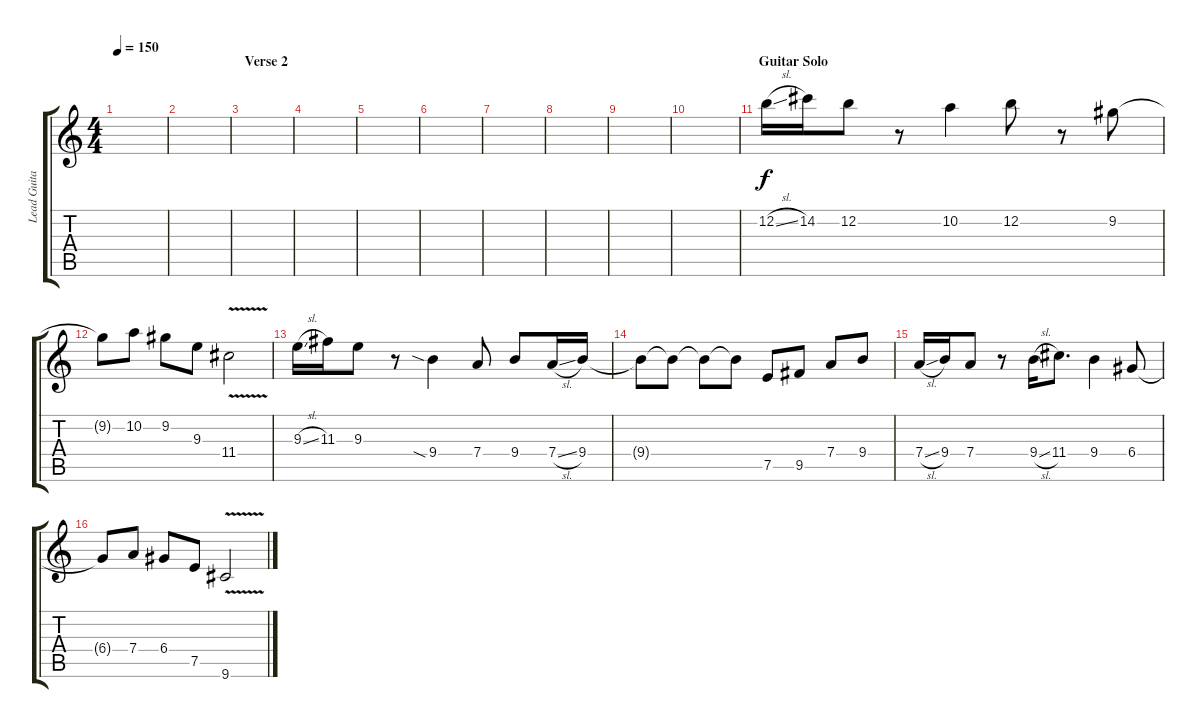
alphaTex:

\track ("Lead Guitar" "Lead Guita") {instrument overdrivenguitar}
\staff {score tabs}
\tuning (E4 B3 G3 D3 A2 E2) {hide}
\ts (4 4)
\tempo 150
\clef g2
\ks c
|
|
\section ("" "Verse 2")
|
|
|
|
|
|
|
|
\section ("" "Guitar Solo")
12.2{sl}.16 14.2.16 12.2.8 r.8 10.2.4 12.2.8 r.8 9.2.8 |
9.2{t}.8 10.2.8 9.2.8 9.3.8 11.4{v}.2 |
9.3{sl}.16 11.3.16 9.3.8 r.8 9.4{sia}.4 7.4.8 9.4.8 7.4{sl}.16 9.4.16 |
9.4{t}.8 9.4{t}.8 9.4{t}.8 9.4{t}.8 7.5.8 9.5.8 7.4.8 9.4.8 |
7.4{sl}.16 9.4.16 7.4.8 r.8 9.4{sl}.16 11.4.8{d} 9.4.4 6.4.8 |
6.4{t}.8 7.4.8 6.4.8 7.5.8 9.6{v}.2
